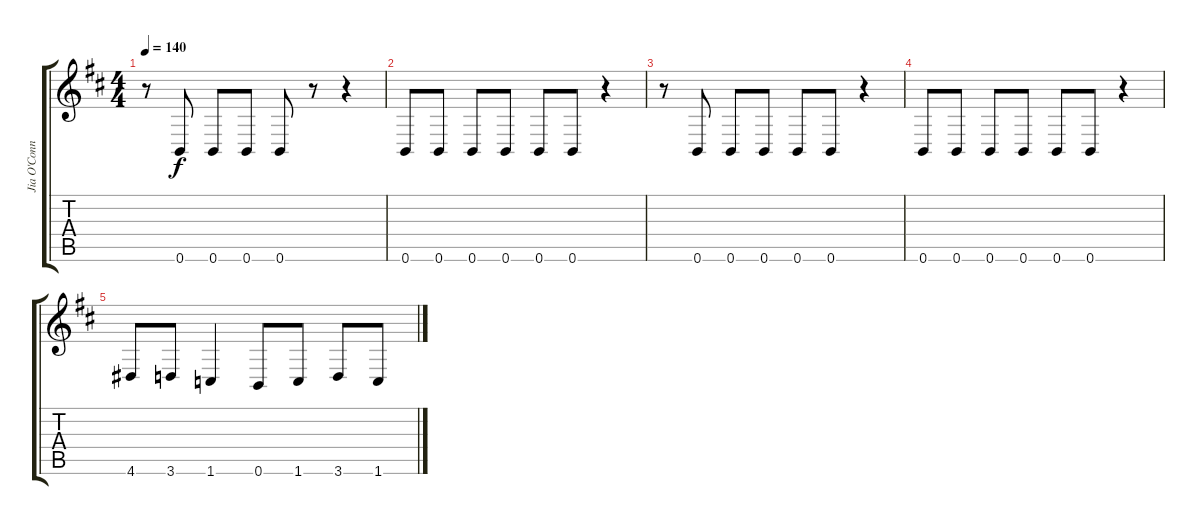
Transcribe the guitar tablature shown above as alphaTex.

\track ("Jia O'Conner" "Jia O'Conn") {instrument electricbasspick}
\staff {score tabs}
\tuning (Db4 Ab3 E3 B2 Gb2 B1) {hide}
\ts (4 4)
\tempo 140
\clef g2
\ks d
r.8{dy f} 0.6.8 0.6.8 0.6.8 0.6.8 r.8 r.4 |
0.6.8 0.6.8 0.6.8 0.6.8 0.6.8 0.6.8 r.4 |
r.8 0.6.8 0.6.8 0.6.8 0.6.8 0.6.8 r.4 |
0.6.8 0.6.8 0.6.8 0.6.8 0.6.8 0.6.8 r.4 |
4.6.8 3.6.8 1.6.4 0.6.8 1.6.8 3.6.8 1.6.8
